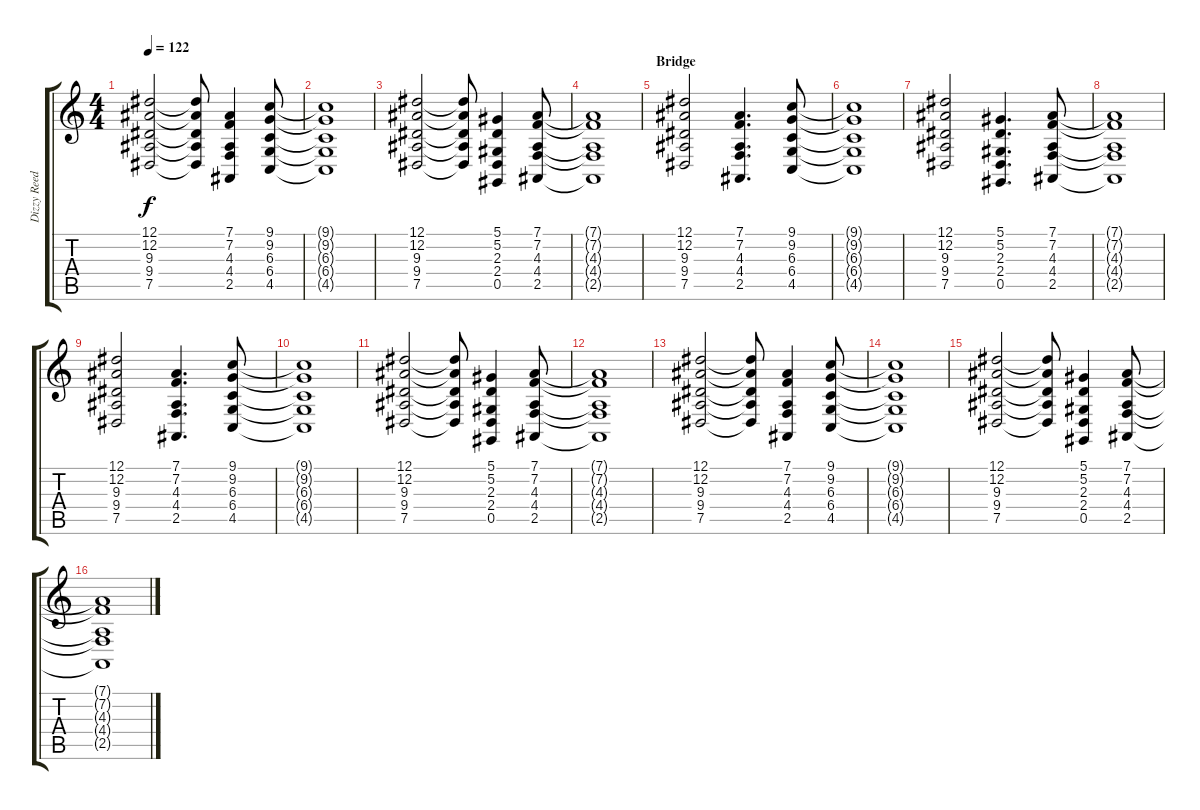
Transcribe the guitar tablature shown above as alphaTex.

\track ("Dizzy Reed" "Dizzy Reed") {instrument churchorgan}
\staff {score tabs}
\tuning (Eb4 Bb3 Gb3 Db3 Ab2 Eb2) {hide}
\ts (4 4)
\tempo 122
\clef g2
\ks c
(12.1 12.2 9.3 9.4 7.5).2{dy f} (12.1{t} 12.2{t} 9.3{t} 9.4{t} 7.5{t}).8 (7.1 7.2 4.3 4.4 2.5).4 (9.1 9.2 6.3 6.4 4.5).8 |
(9.1{t} 9.2{t} 6.3{t} 6.4{t} 4.5{t}).1 |
(12.1 12.2 9.3 9.4 7.5).2 (12.1{t} 12.2{t} 9.3{t} 9.4{t} 7.5{t}).8 (5.1 5.2 2.3 2.4 0.5).4 (7.1 7.2 4.3 4.4 2.5).8 |
(7.1{t} 7.2{t} 4.3{t} 4.4{t} 2.5{t}).1 |
\section ("" "Bridge")
(12.1 12.2 9.3 9.4 7.5).2{volume 10} (7.1 7.2 4.3 4.4 2.5).4{d} (9.1 9.2 6.3 6.4 4.5).8 |
(9.1{t} 9.2{t} 6.3{t} 6.4{t} 4.5{t}).1 |
(12.1 12.2 9.3 9.4 7.5).2 (5.1 5.2 2.3 2.4 0.5).4{d} (7.1 7.2 4.3 4.4 2.5).8 |
(7.1{t} 7.2{t} 4.3{t} 4.4{t} 2.5{t}).1 |
(12.1 12.2 9.3 9.4 7.5).2 (7.1 7.2 4.3 4.4 2.5).4{d} (9.1 9.2 6.3 6.4 4.5).8 |
(9.1{t} 9.2{t} 6.3{t} 6.4{t} 4.5{t}).1 |
(12.1 12.2 9.3 9.4 7.5).2 (12.1{t} 12.2{t} 9.3{t} 9.4{t} 7.5{t}).8 (5.1 5.2 2.3 2.4 0.5).4 (7.1 7.2 4.3 4.4 2.5).8 |
(7.1{t} 7.2{t} 4.3{t} 4.4{t} 2.5{t}).1 |
(12.1 12.2 9.3 9.4 7.5).2 (12.1{t} 12.2{t} 9.3{t} 9.4{t} 7.5{t}).8 (7.1 7.2 4.3 4.4 2.5).4 (9.1 9.2 6.3 6.4 4.5).8 |
(9.1{t} 9.2{t} 6.3{t} 6.4{t} 4.5{t}).1 |
(12.1 12.2 9.3 9.4 7.5).2 (12.1{t} 12.2{t} 9.3{t} 9.4{t} 7.5{t}).8 (5.1 5.2 2.3 2.4 0.5).4 (7.1 7.2 4.3 4.4 2.5).8 |
(7.1{t} 7.2{t} 4.3{t} 4.4{t} 2.5{t}).1
